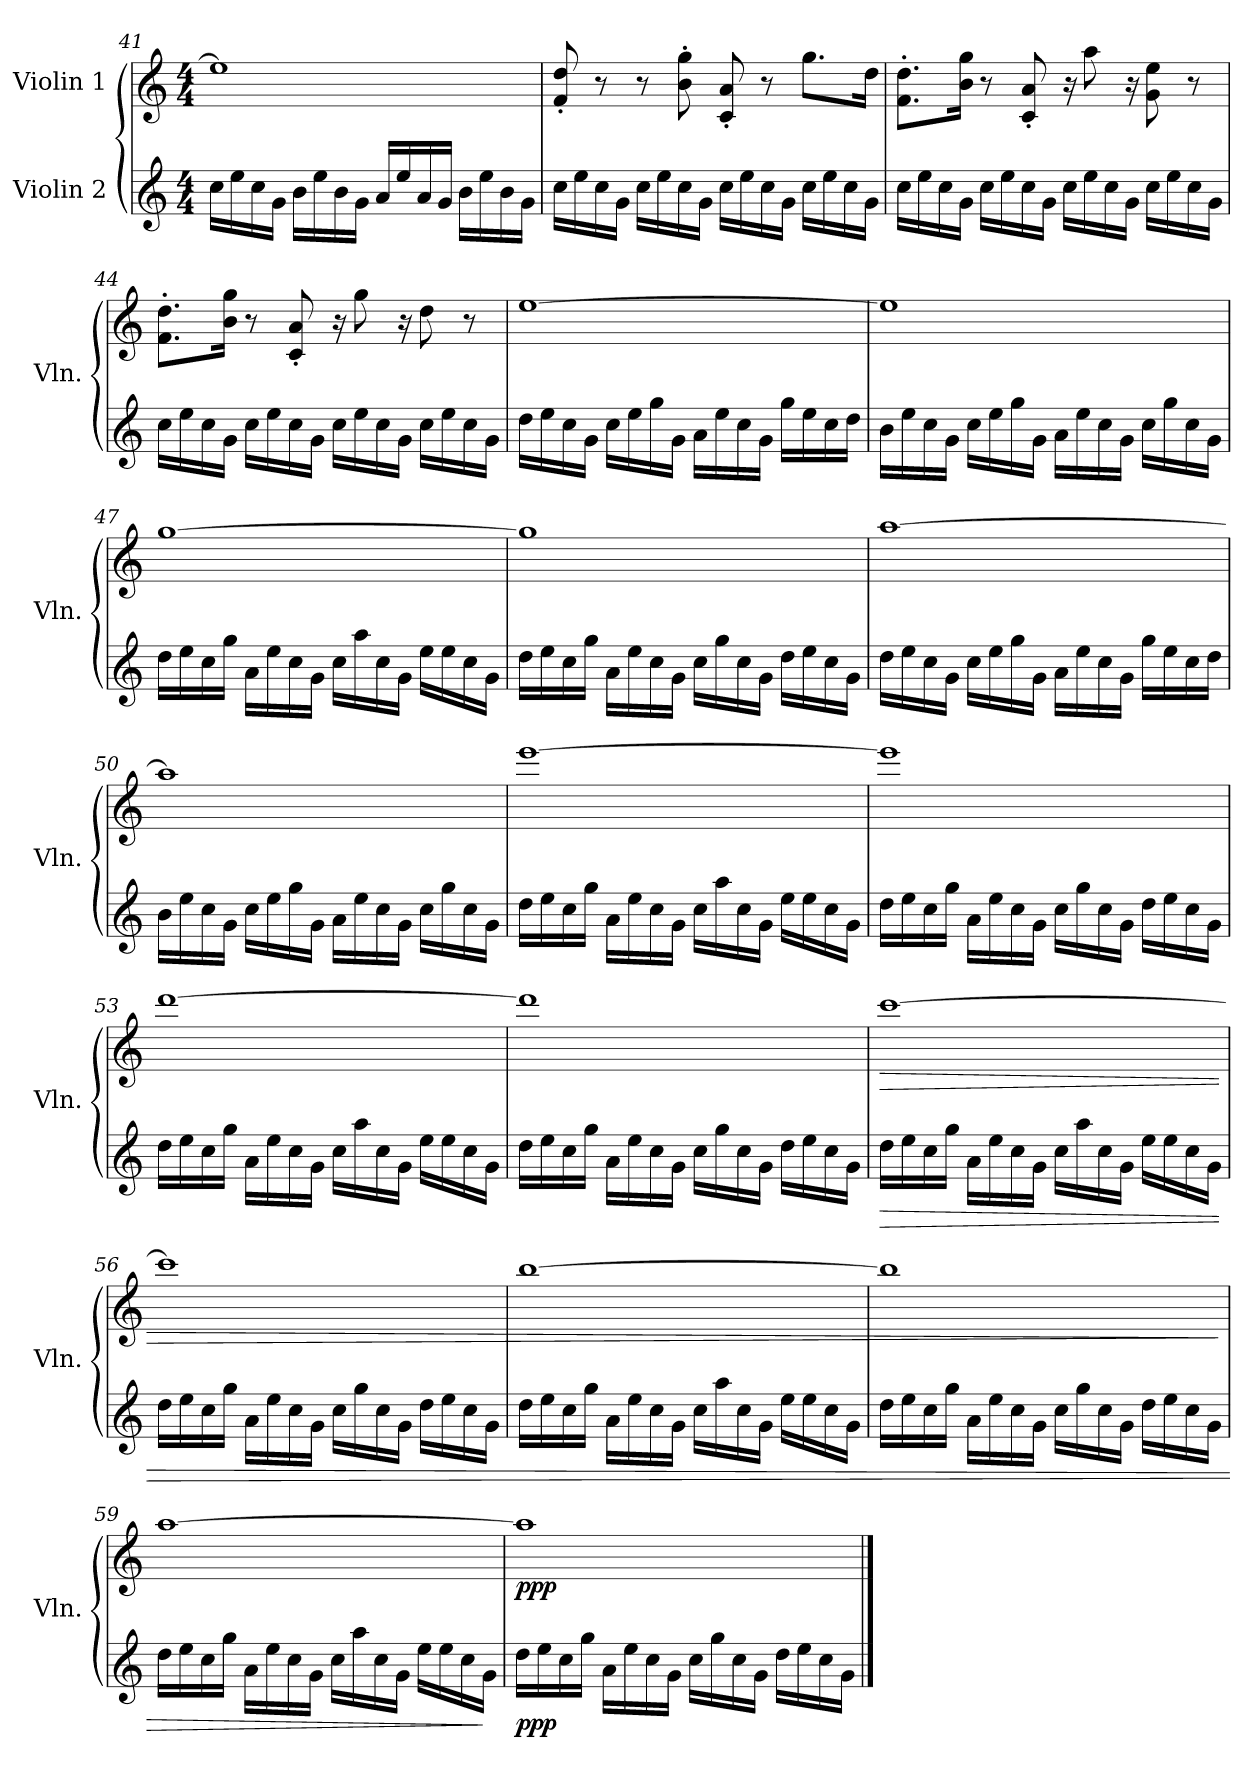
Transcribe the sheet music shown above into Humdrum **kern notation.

**kern	**dynam	**kern	**dynam
*part2	*part2	*part1	*part1
*staff2	*staff2	*staff1	*staff1
*I"Violin 2	*	*I"Violin 1	*
*I'Vln.	*	*I'Vln.	*
!!LO:LB:g=z
*clefG2	*	*clefG2	*
*k[]	*	*k[]	*
*M4/4	*	*M4/4	*
=41	=41	=41	=41
16cc\LL	.	1ee]	.
16ee\	.	.	.
16cc\	.	.	.
16g\JJ	.	.	.
16b\LL	.	.	.
16ee\	.	.	.
16b\	.	.	.
16g\JJ	.	.	.
16a/LL	.	.	.
16ee/	.	.	.
16a/	.	.	.
16g/JJ	.	.	.
16b\LL	.	.	.
16ee\	.	.	.
16b\	.	.	.
16g\JJ	.	.	.
=42	=42	=42	=42
16cc\LL	.	8f/' 8dd/'	.
16ee\	.	.	.
16cc\	.	8r	.
16g\JJ	.	.	.
16cc\LL	.	8r	.
16ee\	.	.	.
16cc\	.	8b\' 8gg\'	.
16g\JJ	.	.	.
16cc\LL	.	8c/' 8a/'	.
16ee\	.	.	.
16cc\	.	8r	.
16g\JJ	.	.	.
16cc\LL	.	8.gg\L	.
16ee\	.	.	.
16cc\	.	.	.
16g\JJ	.	16dd\Jk	.
!!LO:LB:g=z
=43	=43	=43	=43
16cc\LL	.	8.f\' 8.dd\'L	.
16ee\	.	.	.
16cc\	.	.	.
16g\JJ	.	16b\ 16gg\Jk	.
16cc\LL	.	8r	.
16ee\	.	.	.
16cc\	.	8c/' 8a/'	.
16g\JJ	.	.	.
16cc\LL	.	16r	.
16ee\	.	8aa\	.
16cc\	.	.	.
16g\JJ	.	16r	.
16cc\LL	.	8g\ 8ee\	.
16ee\	.	.	.
16cc\	.	8r	.
16g\JJ	.	.	.
=44	=44	=44	=44
16cc\LL	.	8.f\' 8.dd\'L	.
16ee\	.	.	.
16cc\	.	.	.
16g\JJ	.	16b\ 16gg\Jk	.
16cc\LL	.	8r	.
16ee\	.	.	.
16cc\	.	8c/' 8a/'	.
16g\JJ	.	.	.
16cc\LL	.	16r	.
16ee\	.	8gg\	.
16cc\	.	.	.
16g\JJ	.	16r	.
16cc\LL	.	8dd\	.
16ee\	.	.	.
16cc\	.	8r	.
16g\JJ	.	.	.
!!LO:LB:g=z
=45	=45	=45	=45
16dd\LL	.	[1ee	.
16ee\	.	.	.
16cc\	.	.	.
16g\JJ	.	.	.
16cc\LL	.	.	.
16ee\	.	.	.
16gg\	.	.	.
16g\JJ	.	.	.
16a\LL	.	.	.
16ee\	.	.	.
16cc\	.	.	.
16g\JJ	.	.	.
16gg\LL	.	.	.
16ee\	.	.	.
16cc\	.	.	.
16dd\JJ	.	.	.
=46	=46	=46	=46
16b\LL	.	1ee]	.
16ee\	.	.	.
16cc\	.	.	.
16g\JJ	.	.	.
16cc\LL	.	.	.
16ee\	.	.	.
16gg\	.	.	.
16g\JJ	.	.	.
16a\LL	.	.	.
16ee\	.	.	.
16cc\	.	.	.
16g\JJ	.	.	.
16cc\LL	.	.	.
16gg\	.	.	.
16cc\	.	.	.
16g\JJ	.	.	.
!!LO:LB:g=z
=47	=47	=47	=47
16dd\LL	.	[1gg	.
16ee\	.	.	.
16cc\	.	.	.
16gg\JJ	.	.	.
16a\LL	.	.	.
16ee\	.	.	.
16cc\	.	.	.
16g\JJ	.	.	.
16cc\LL	.	.	.
16aa\	.	.	.
16cc\	.	.	.
16g\JJ	.	.	.
16ee\LL	.	.	.
16ee\	.	.	.
16cc\	.	.	.
16g\JJ	.	.	.
!!LO:LB:g=z
=48	=48	=48	=48
16dd\LL	.	1gg]	.
16ee\	.	.	.
16cc\	.	.	.
16gg\JJ	.	.	.
16a\LL	.	.	.
16ee\	.	.	.
16cc\	.	.	.
16g\JJ	.	.	.
16cc\LL	.	.	.
16gg\	.	.	.
16cc\	.	.	.
16g\JJ	.	.	.
16dd\LL	.	.	.
16ee\	.	.	.
16cc\	.	.	.
16g\JJ	.	.	.
=49	=49	=49	=49
16dd\LL	.	[1aa	.
16ee\	.	.	.
16cc\	.	.	.
16g\JJ	.	.	.
16cc\LL	.	.	.
16ee\	.	.	.
16gg\	.	.	.
16g\JJ	.	.	.
16a\LL	.	.	.
16ee\	.	.	.
16cc\	.	.	.
16g\JJ	.	.	.
16gg\LL	.	.	.
16ee\	.	.	.
16cc\	.	.	.
16dd\JJ	.	.	.
!!LO:PB:g=z
=50	=50	=50	=50
16b\LL	.	1aa]	.
16ee\	.	.	.
16cc\	.	.	.
16g\JJ	.	.	.
16cc\LL	.	.	.
16ee\	.	.	.
16gg\	.	.	.
16g\JJ	.	.	.
16a\LL	.	.	.
16ee\	.	.	.
16cc\	.	.	.
16g\JJ	.	.	.
16cc\LL	.	.	.
16gg\	.	.	.
16cc\	.	.	.
16g\JJ	.	.	.
=51	=51	=51	=51
16dd\LL	.	[1eee	.
16ee\	.	.	.
16cc\	.	.	.
16gg\JJ	.	.	.
16a\LL	.	.	.
16ee\	.	.	.
16cc\	.	.	.
16g\JJ	.	.	.
16cc\LL	.	.	.
16aa\	.	.	.
16cc\	.	.	.
16g\JJ	.	.	.
16ee\LL	.	.	.
16ee\	.	.	.
16cc\	.	.	.
16g\JJ	.	.	.
!!LO:LB:g=z
=52	=52	=52	=52
16dd\LL	.	1eee]	.
16ee\	.	.	.
16cc\	.	.	.
16gg\JJ	.	.	.
16a\LL	.	.	.
16ee\	.	.	.
16cc\	.	.	.
16g\JJ	.	.	.
16cc\LL	.	.	.
16gg\	.	.	.
16cc\	.	.	.
16g\JJ	.	.	.
16dd\LL	.	.	.
16ee\	.	.	.
16cc\	.	.	.
16g\JJ	.	.	.
=53	=53	=53	=53
16dd\LL	.	[1ddd	.
16ee\	.	.	.
16cc\	.	.	.
16gg\JJ	.	.	.
16a\LL	.	.	.
16ee\	.	.	.
16cc\	.	.	.
16g\JJ	.	.	.
16cc\LL	.	.	.
16aa\	.	.	.
16cc\	.	.	.
16g\JJ	.	.	.
16ee\LL	.	.	.
16ee\	.	.	.
16cc\	.	.	.
16g\JJ	.	.	.
!!LO:LB:g=z
=54	=54	=54	=54
16dd\LL	.	1ddd]	.
16ee\	.	.	.
16cc\	.	.	.
16gg\JJ	.	.	.
16a\LL	.	.	.
16ee\	.	.	.
16cc\	.	.	.
16g\JJ	.	.	.
16cc\LL	.	.	.
16gg\	.	.	.
16cc\	.	.	.
16g\JJ	.	.	.
16dd\LL	.	.	.
16ee\	.	.	.
16cc\	.	.	.
16g\JJ	.	.	.
=55	=55	=55	=55
!	!LO:HP:b	!	!LO:HP:b
16dd\LL	>	[1ccc	>
16ee\	.	.	.
16cc\	.	.	.
16gg\JJ	.	.	.
16a\LL	.	.	.
16ee\	.	.	.
16cc\	.	.	.
16g\JJ	.	.	.
16cc\LL	.	.	.
16aa\	.	.	.
16cc\	.	.	.
16g\JJ	.	.	.
16ee\LL	.	.	.
16ee\	.	.	.
16cc\	.	.	.
16g\JJ	.	.	.
!!LO:LB:g=z
=56	=56	=56	=56
16dd\LL	.	1ccc]	.
16ee\	.	.	.
16cc\	.	.	.
16gg\JJ	.	.	.
16a\LL	.	.	.
16ee\	.	.	.
16cc\	.	.	.
16g\JJ	.	.	.
16cc\LL	.	.	.
16gg\	.	.	.
16cc\	.	.	.
16g\JJ	.	.	.
16dd\LL	.	.	.
16ee\	.	.	.
16cc\	.	.	.
16g\JJ	.	.	.
=57	=57	=57	=57
16dd\LL	.	[1bb	.
16ee\	.	.	.
16cc\	.	.	.
16gg\JJ	.	.	.
16a\LL	.	.	.
16ee\	.	.	.
16cc\	.	.	.
16g\JJ	.	.	.
16cc\LL	.	.	.
16aa\	.	.	.
16cc\	.	.	.
16g\JJ	.	.	.
16ee\LL	.	.	.
16ee\	.	.	.
16cc\	.	.	.
16g\JJ	.	.	.
!!LO:LB:g=z
=58	=58	=58	=58
16dd\LL	.	1bb]	.
16ee\	.	.	.
16cc\	.	.	.
16gg\JJ	.	.	.
16a\LL	.	.	.
16ee\	.	.	.
16cc\	.	.	.
16g\JJ	.	.	.
16cc\LL	.	.	.
16gg\	.	.	.
16cc\	.	.	.
16g\JJ	.	.	.
16dd\LL	.	.	.
16ee\	.	.	.
16cc\	.	.	.
16g\JJ	.	.	.
.	.	.	]
=59	=59	=59	=59
16dd\LL	.	[1aa	.
16ee\	.	.	.
16cc\	.	.	.
16gg\JJ	.	.	.
16a\LL	.	.	.
16ee\	.	.	.
16cc\	.	.	.
16g\JJ	.	.	.
16cc\LL	.	.	.
16aa\	.	.	.
16cc\	.	.	.
16g\JJ	.	.	.
16ee\LL	.	.	.
16ee\	.	.	.
16cc\	.	.	.
16g\JJ	]	.	.
!!LO:LB:g=z
=60	=60	=60	=60
!	!LO:DY:b	!	!LO:DY:b
16dd\LL	ppp	1aa]	ppp
16ee\	.	.	.
16cc\	.	.	.
16gg\JJ	.	.	.
16a\LL	.	.	.
16ee\	.	.	.
16cc\	.	.	.
16g\JJ	.	.	.
16cc\LL	.	.	.
16gg\	.	.	.
16cc\	.	.	.
16g\JJ	.	.	.
16dd\LL	.	.	.
16ee\	.	.	.
16cc\	.	.	.
16g\JJ	.	.	.
==	==	==	==
*-	*-	*-	*-
